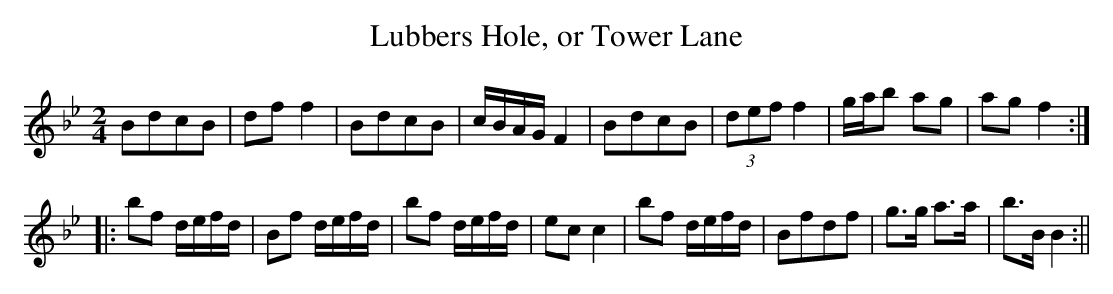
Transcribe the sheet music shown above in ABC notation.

X:1
T:Lubbers Hole, or Tower Lane
M:2/4
L:1/8
K:Bb
BdcB|df f2|BdcB|c/B/A/G/ F2|BdcB|(3def f2|g/a/b ag|ag f2:|
|:bf d/e/f/d/|Bf d/e/f/d/|bf d/e/f/d/|ec c2|bf d/e/f/d/|Bfdf|g>g a>a|b>B B2:||
